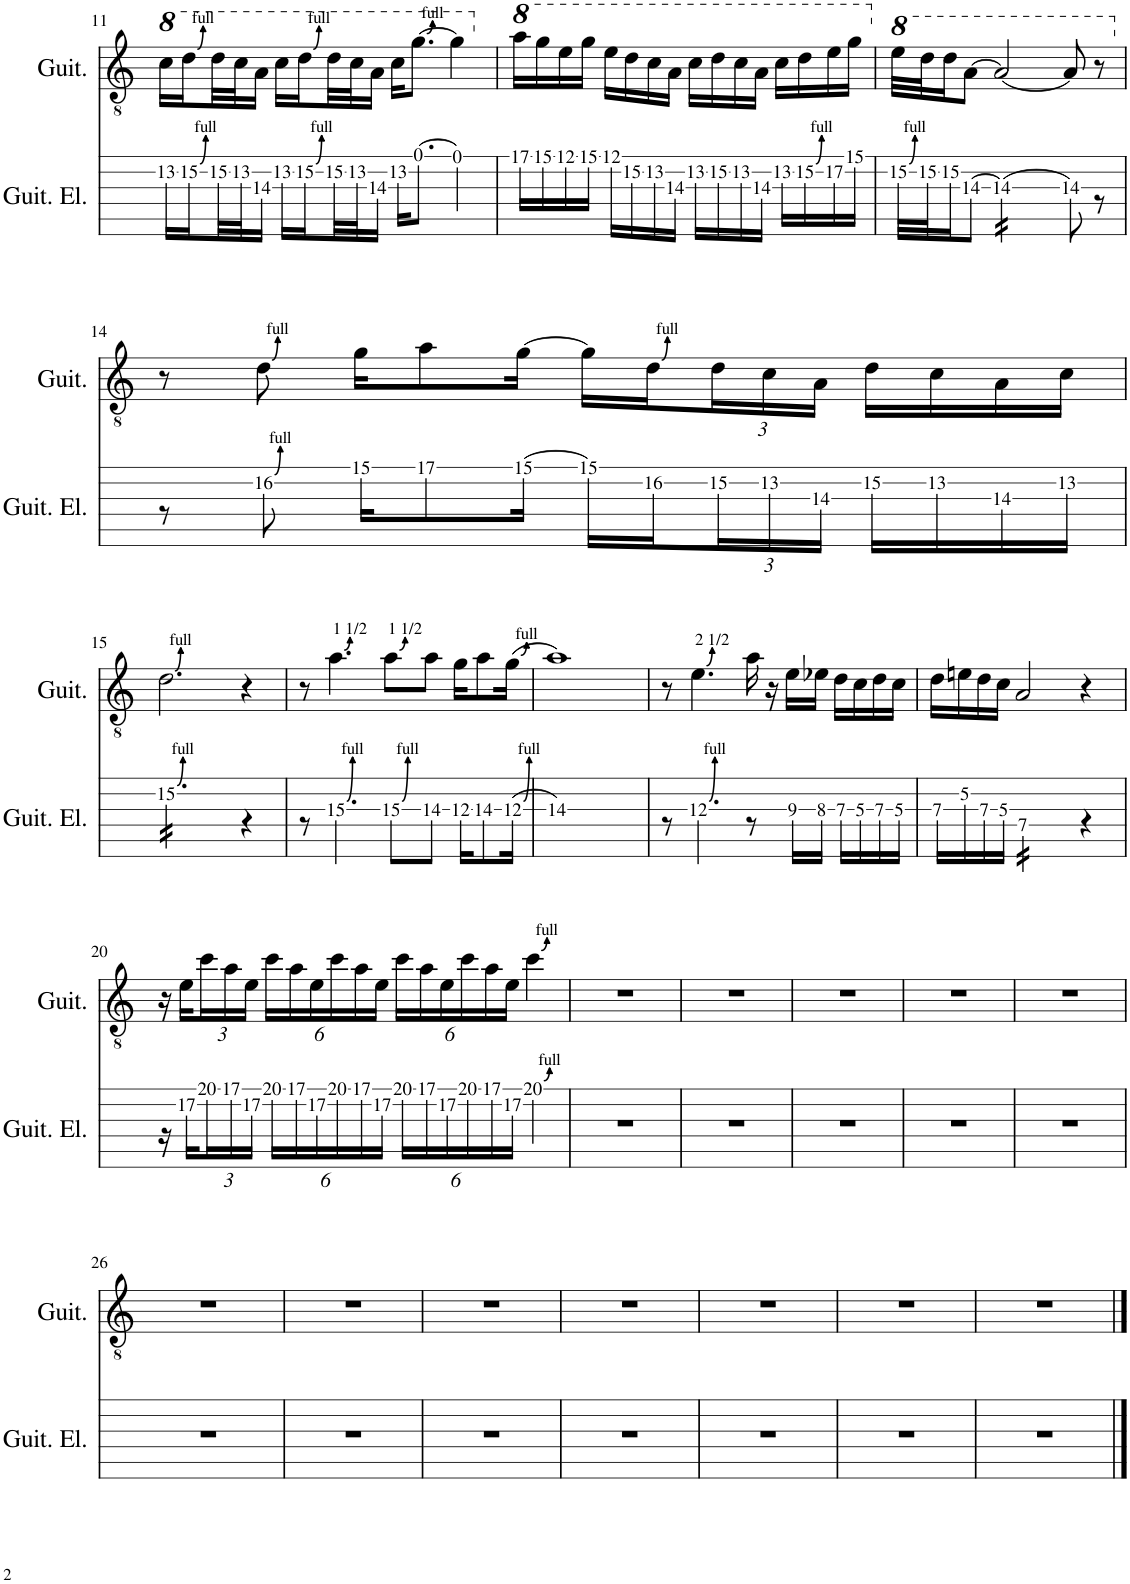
**kern	**kern
*part2	*part1
*staff2	*staff1
*I"Guitare électrique	*I"Guitar
*I'Guit. El.	*I'Guit.
!!LO:PB:g=z
*	*clefGv2
*k[]	*k[]
*M4/4	*M4/4
*	*8va
=11	=11
16cc\LL	16cc\LL
16dd\	16dd\
32dd\L	32dd\L
32cc\J	32cc\J
16a\JJ	16a\JJ
16cc\LL	16cc\LL
16dd\	16dd\
32dd\L	32dd\L
32cc\J	32cc\J
16a\JJ	16a\JJ
16cc\KL	16cc\KL
[8.aaa\J	[8.gg\J
4aaa\]	4gg\]
=12	=12
*	*X8va
*	*8va
16aa\LL	16aa\LL
16gg\	16gg\
16ee\	16ee\
16gg\JJ	16gg\JJ
16ee\LL	16ee\LL
16dd\	16dd\
16cc\	16cc\
16a\JJ	16a\JJ
16cc\LL	16cc\LL
16dd\	16dd\
16cc\	16cc\
16a\JJ	16a\JJ
16cc\LL	16cc\LL
16dd\	16dd\
16ee\	16ee\
16gg\JJ	16gg\JJ
=13	=13
*	*X8va
*	*8va
32dd\LLL	32ee\LLL
32dd\J	32dd\J
16dd\J	16dd\J
[8a\J	[8a\J
2a\_	2a/_
8a\]	8a/]
8r	8r
!!LO:LB:g=z
=14	=14
*	*X8va
8r	8r
8dd#\	8d\
16gg\KL	16g\KL
8aa\	8a\
[16gg\Jk	[16g\Jk
16gg\LL]	16g\LL]
16dd#\	16d\
*Xbrackettup	*Xbrackettup
24dd\	24d\
24cc\	24c\
24a\JJ	24A\JJ
16dd\LL	16d\LL
16cc\	16c\
16a\	16A\
16cc\JJ	16c\JJ
!!LO:LB:g=z
=15	=15
2.dd\	2.d\
4r	4r
=16	=16
8r	8r
4.a#\	4.a\
8a#\L	8a\L
8a\J	8a\J
16g\KL	16g\KL
8a\	8a\
(16g\Jk	(16g\Jk
=17	=17
1a)	1a)
=18	=18
8r	8r
4.g\	4.e\
8r	16a\
.	16r
16e\LL	16e\LL
16d#\JJ	16e-X\JJ
16d\LL	16d\LL
16c\	16c\
16d\	16d\
16c\JJ	16c\JJ
=19	=19
16d\LL	16d\LL
16e\	16en\
16d\	16d\
16c\JJ	16c\JJ
2A\	2A/
4r	4r
!!LO:LB:g=z
=20	=20
16r	16r
16ee\LL	16e\LL
24ccc\	24cc\
24aa\	24a\
24ee\JJ	24e\JJ
24ccc\LL	24cc\LL
24aa\	24a\
24ee\	24e\
24ccc\	24cc\
24aa\	24a\
24ee\JJ	24e\JJ
24ccc\LL	24cc\LL
24aa\	24a\
24ee\	24e\
24ccc\	24cc\
24aa\	24a\
24ee\JJ	24e\JJ
4ccc\	4cc\
=21	=21
1r	1r
=22	=22
1r	1r
=23	=23
1r	1r
=24	=24
1r	1r
=25	=25
1r	1r
!!LO:LB:g=z
=26	=26
1r	1r
=27	=27
1r	1r
=28	=28
1r	1r
=29	=29
1r	1r
=30	=30
1r	1r
=31	=31
1r	1r
=32	=32
1r	1r
==	==
*-	*-
